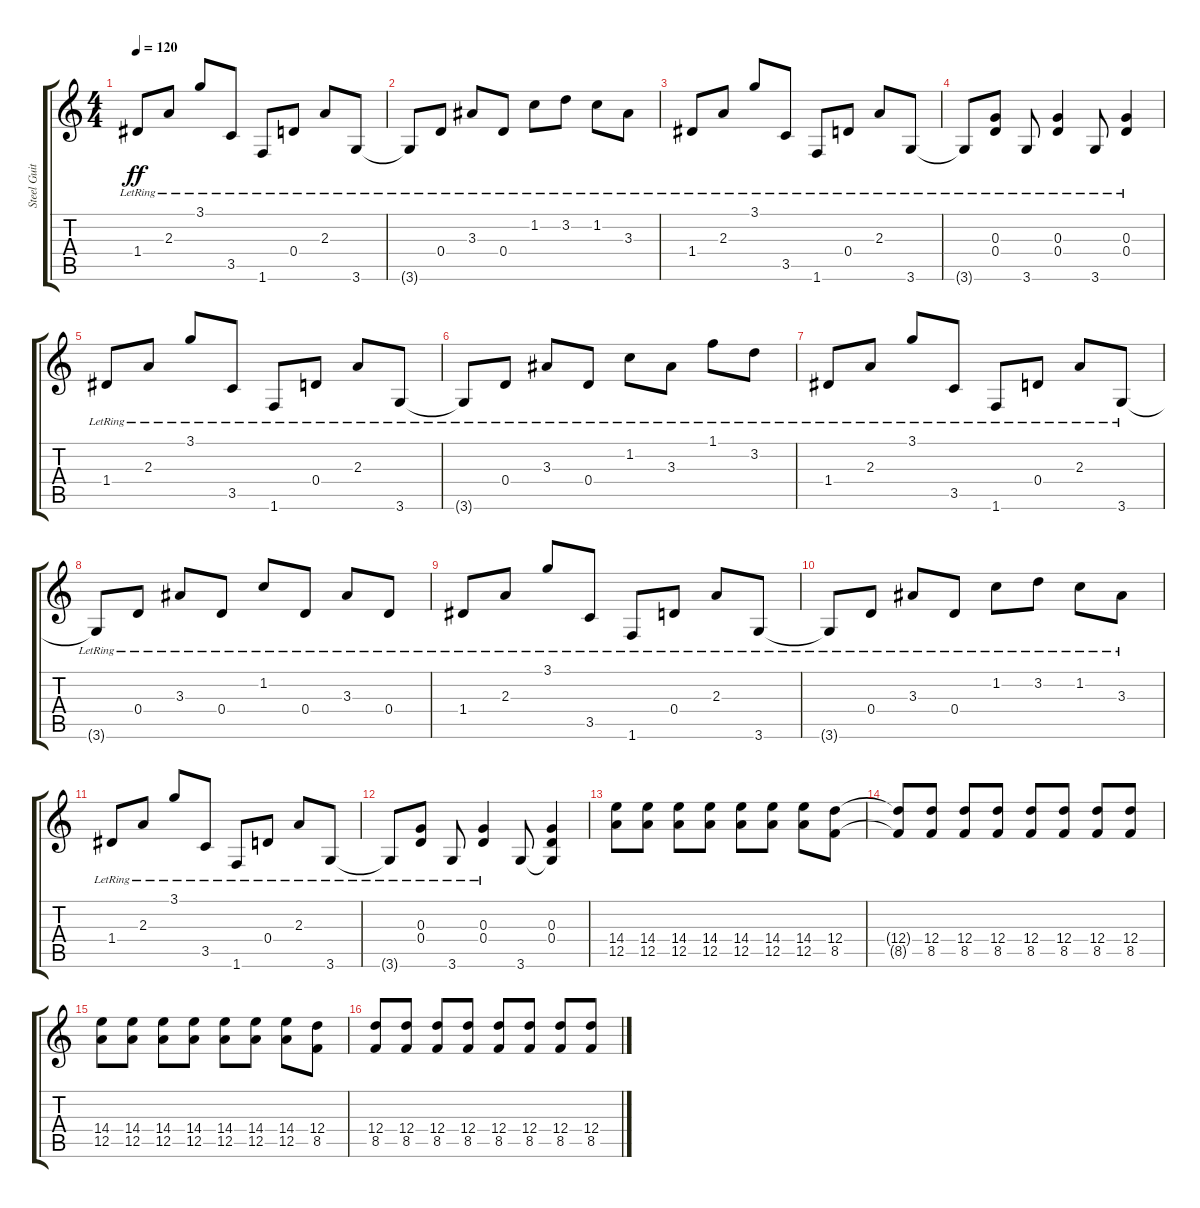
\track ("Steel Guitar" "Steel Guit") {instrument acousticguitarsteel}
\staff {score tabs}
\tuning (E4 B3 G3 D3 A2 E2) {hide}
\ts (4 4)
\tempo 120
\clef g2
\ks c
1.4{lr}.8{dy ff} 2.3{lr}.8 3.1{lr}.8 3.5{lr}.8 1.6{lr}.8 0.4{lr}.8 2.3{lr}.8 3.6{lr}.8 |
3.6{lr t}.8 0.4{lr}.8 3.3{lr}.8 0.4{lr}.8 1.2{lr}.8 3.2{lr}.8 1.2{lr}.8 3.3{lr}.8 |
1.4{lr}.8 2.3{lr}.8 3.1{lr}.8 3.5{lr}.8 1.6{lr}.8 0.4{lr}.8 2.3{lr}.8 3.6{lr}.8 |
3.6{lr t}.8 (0.3{lr} 0.4{lr}).8 3.6{lr}.8 (0.3{lr} 0.4{lr}).4 3.6{lr}.8 (0.3{lr} 0.4{lr}).4 |
1.4{lr}.8 2.3{lr}.8 3.1{lr}.8 3.5{lr}.8 1.6{lr}.8 0.4{lr}.8 2.3{lr}.8 3.6{lr}.8 |
3.6{lr t}.8 0.4{lr}.8 3.3{lr}.8 0.4{lr}.8 1.2{lr}.8 3.3{lr}.8 1.1{lr}.8 3.2{lr}.8 |
1.4{lr}.8 2.3{lr}.8 3.1{lr}.8 3.5{lr}.8 1.6{lr}.8 0.4{lr}.8 2.3{lr}.8 3.6{lr}.8 |
3.6{lr t}.8 0.4{lr}.8 3.3{lr}.8 0.4{lr}.8 1.2{lr}.8 0.4{lr}.8 3.3{lr}.8 0.4{lr}.8 |
1.4{lr}.8 2.3{lr}.8 3.1{lr}.8 3.5{lr}.8 1.6{lr}.8 0.4{lr}.8 2.3{lr}.8 3.6{lr}.8 |
3.6{lr t}.8 0.4{lr}.8 3.3{lr}.8 0.4{lr}.8 1.2{lr}.8 3.2{lr}.8 1.2{lr}.8 3.3{lr}.8 |
1.4{lr}.8 2.3{lr}.8 3.1{lr}.8 3.5{lr}.8 1.6{lr}.8 0.4{lr}.8 2.3{lr}.8 3.6{lr}.8 |
3.6{lr t}.8 (0.3{lr} 0.4{lr}).8 3.6{lr}.8 (0.3{lr} 0.4{lr}).4 3.6.8 (0.3 0.4 3.6{t}).4 |
(14.4 12.5).8 (14.4 12.5).8 (14.4 12.5).8 (14.4 12.5).8 (14.4 12.5).8 (14.4 12.5).8 (14.4 12.5).8 (12.4 8.5).8 |
(12.4{t} 8.5{t}).8 (12.4 8.5).8 (12.4 8.5).8 (12.4 8.5).8 (12.4 8.5).8 (12.4 8.5).8 (12.4 8.5).8 (12.4 8.5).8 |
(14.4 12.5).8 (14.4 12.5).8 (14.4 12.5).8 (14.4 12.5).8 (14.4 12.5).8 (14.4 12.5).8 (14.4 12.5).8 (12.4 8.5).8 |
(12.4 8.5).8 (12.4 8.5).8 (12.4 8.5).8 (12.4 8.5).8 (12.4 8.5).8 (12.4 8.5).8 (12.4 8.5).8 (12.4 8.5).8
